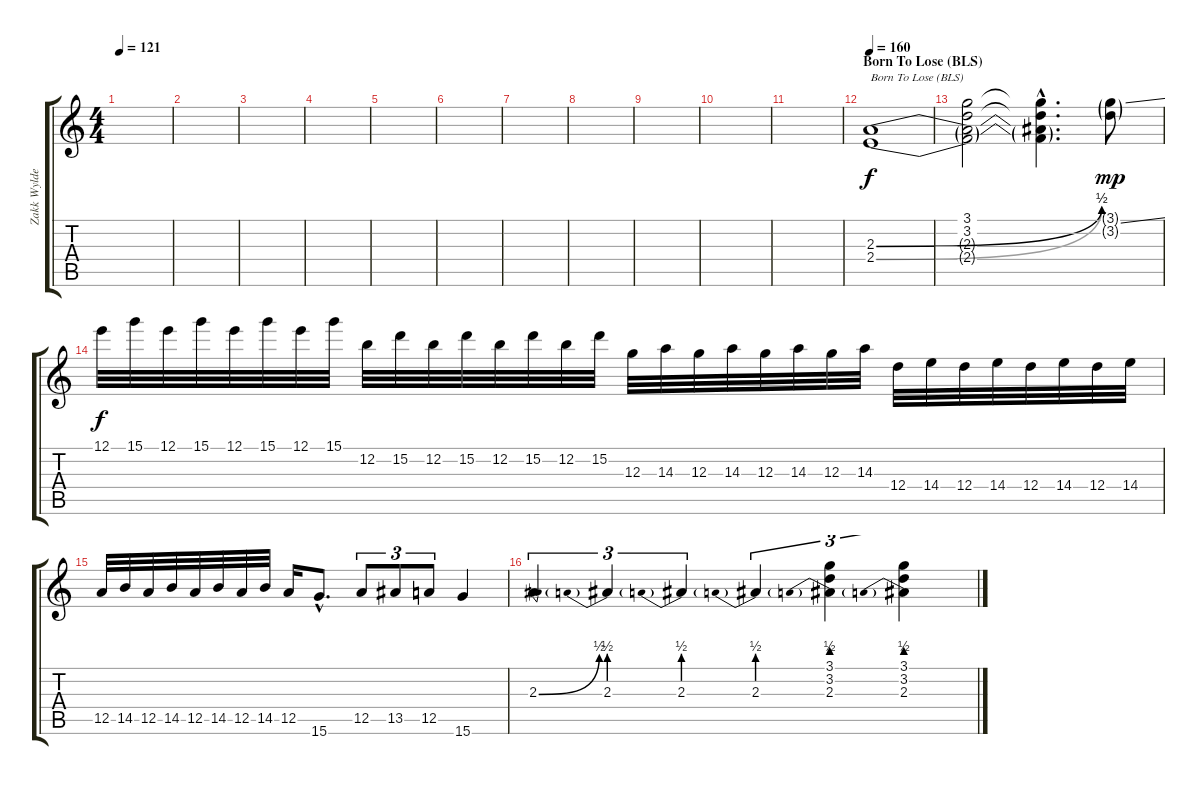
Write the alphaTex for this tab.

\track ("Zakk Wylde" "Zakk Wylde") {instrument overdrivenguitar}
\staff {score tabs}
\tuning (E4 B3 G3 D3 A2 E2) {hide}
\ts (4 4)
\tempo 121
\clef g2
\ks c
|
|
|
|
|
|
|
|
|
|
|
\section ("" "Born To Lose (BLS)")
\tempo 160
(2.3{be (bend 0 0 60 2)} 2.4{be (bend 0 0 60 2)}).1{txt "Born To Lose (BLS)"} |
(3.1 3.2 2.3{t} 2.4{t}).2 (3.1{hac t} 3.2{hac t} 2.3{hac t} 2.4{hac t}).4{d} (3.1{ss g} 3.2{g}).8{dy mp} |
12.1.32{dy f} 15.1.32 12.1.32 15.1.32 12.1.32 15.1.32 12.1.32 15.1.32 12.2.32 15.2.32 12.2.32 15.2.32 12.2.32 15.2.32 12.2.32 15.2.32 12.3.32 14.3.32 12.3.32 14.3.32 12.3.32 14.3.32 12.3.32 14.3.32 12.4.32 14.4.32 12.4.32 14.4.32 12.4.32 14.4.32 12.4.32 14.4.32 |
12.5.32 14.5.32 12.5.32 14.5.32 12.5.32 14.5.32 12.5.32 14.5.32 12.5.16 15.6{hac}.8{d} 12.5.8{tu (3 2)} 13.5.8{tu (3 2)} 12.5.8{tu (3 2)} 15.6.4 |
2.3{be (bend 0 0 60 2)}.4{tu (3 2)} 2.3{be (prebend 0 2 60 2)}.4{tu (3 2)} 2.3{be (prebend 0 2 60 2)}.4{tu (3 2)} 2.3{be (prebend 0 2 60 2)}.4{tu (3 2)} (3.1 3.2 2.3{be (prebend 0 2 60 2)}).4{tu (3 2)} (3.1 3.2 2.3{be (prebend 0 2 60 2)}).4{tu (3 2)}
